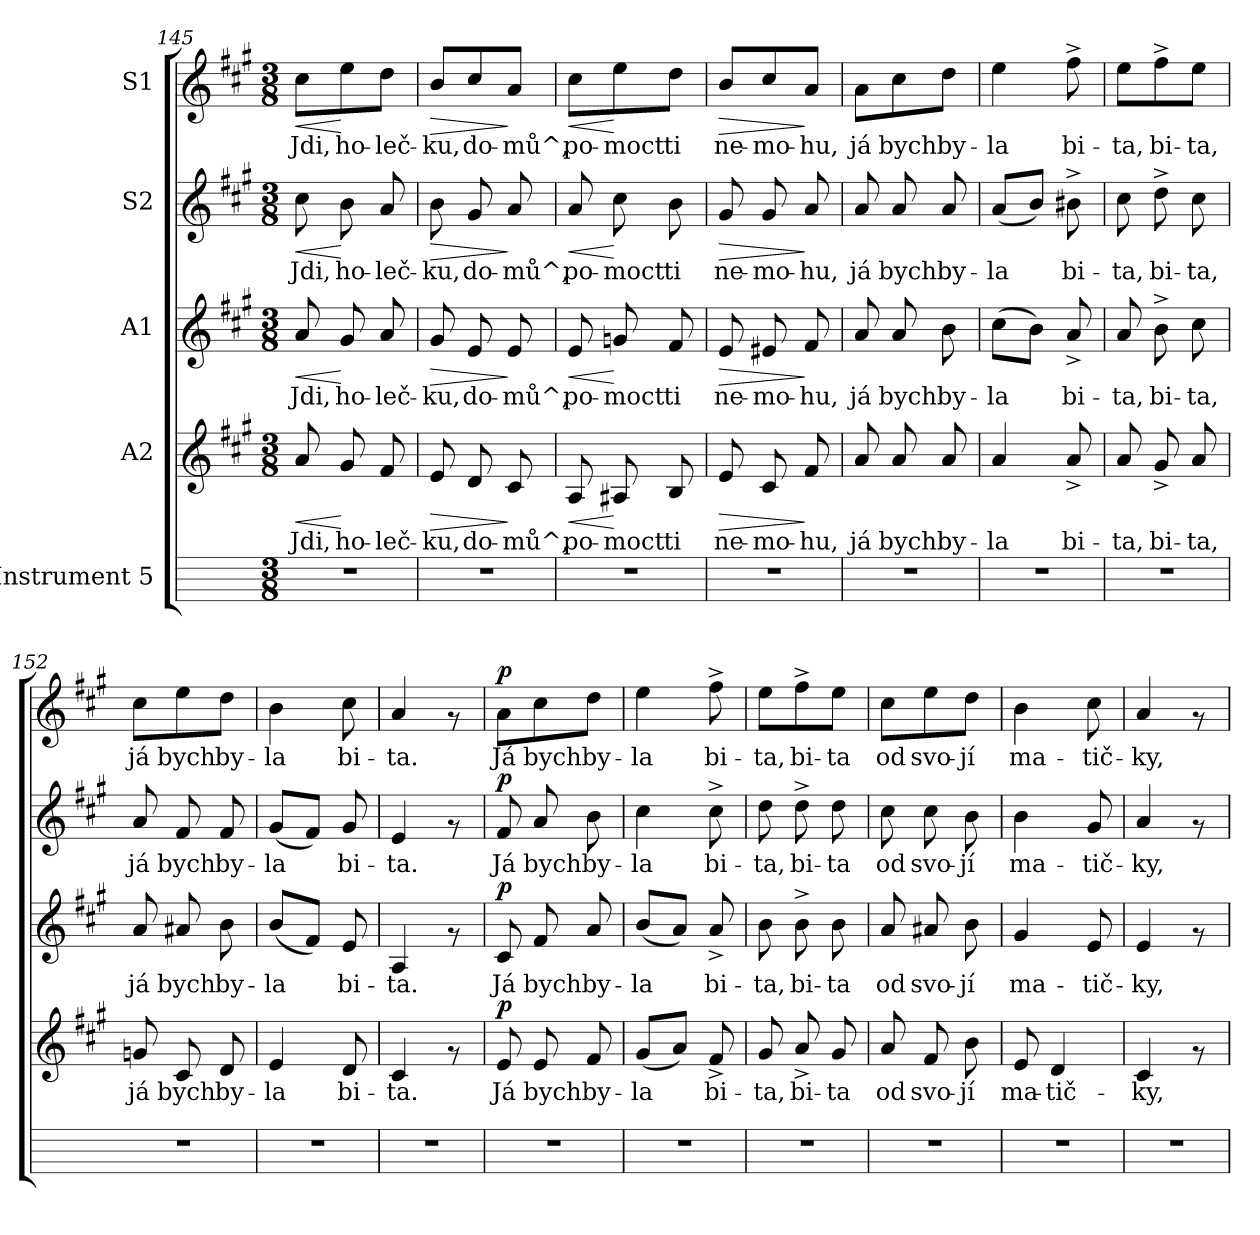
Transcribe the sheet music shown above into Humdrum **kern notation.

**kern	**kern	**text	**dynam	**kern	**text	**dynam	**kern	**text	**dynam	**kern	**text	**dynam
*part5	*part4	*part4	*part4	*part3	*part3	*part3	*part2	*part2	*part2	*part1	*part1	*part1
*staff5	*staff4	*staff4	*staff4	*staff3	*staff3	*staff3	*staff2	*staff2	*staff2	*staff1	*staff1	*staff1
*I"Instrument 5	*I"A2	*	*	*I"A1	*	*	*I"S2	*	*	*I"S1	*	*
!!LO:PB:g=z
*	*clefG2	*	*	*clefG2	*	*	*clefG2	*	*	*clefG2	*	*
*k[]	*k[f#c#g#]	*	*	*k[f#c#g#]	*	*	*k[f#c#g#]	*	*	*k[f#c#g#]	*	*
*C:	*A:	*	*	*A:	*	*	*A:	*	*	*A:	*	*
*M3/8	*M3/8	*	*	*M3/8	*	*	*M3/8	*	*	*M3/8	*	*
=145	=145	=145	=145	=145	=145	=145	=145	=145	=145	=145	=145	=145
!	!	!LO:LY:b:cj	!LO:HP:b	!	!LO:LY:b:cj	!LO:HP:b	!	!LO:LY:b:cj	!LO:HP:b	!	!LO:LY:b:cj	!LO:HP:b
4.r	8a/	Jdi,	<	8a/	Jdi,	<	8cc#\	Jdi,	<	8cc#\L	Jdi,	<
!	!	!LO:LY:b:cj	!	!	!LO:LY:b:cj	!	!	!LO:LY:b:cj	!	!	!LO:LY:b:cj	!
.	8g#/	ho-	[	8g#/	ho-	[	8b\	ho-	[	8ee\	ho-	[
!	!	!LO:LY:b:cj	!	!	!LO:LY:b:cj	!	!	!LO:LY:b:cj	!	!	!LO:LY:b:cj	!
.	8f#/	-leč-	.	8a/	-leč-	.	8a/	-leč-	.	8dd\J	-leč-	.
=146	=146	=146	=146	=146	=146	=146	=146	=146	=146	=146	=146	=146
!	!	!LO:LY:b:cj	!LO:HP:b	!	!LO:LY:b:cj	!LO:HP:b	!	!LO:LY:b:cj	!LO:HP:b	!	!LO:LY:b:cj	!LO:HP:b
4.r	8e/	-ku,	>	8g#/	-ku,	>	8b\	-ku,	>	8b/L	-ku,	>
!	!	!LO:LY:b:cj	!	!	!LO:LY:b:cj	!	!	!LO:LY:b:cj	!	!	!LO:LY:b:cj	!
.	8d/	do-	.	8e/	do-	.	8g#/	do-	.	8cc#/	do-	.
!	!	!LO:LY:b:cj	!	!	!LO:LY:b:cj	!	!	!LO:LY:b:cj	!	!	!LO:LY:b:cj	!
.	8c#/	-mů^,	]	8e/	-mů^,	]	8a/	-mů^,	]	8a/J	-mů^,	]
=147	=147	=147	=147	=147	=147	=147	=147	=147	=147	=147	=147	=147
!	!	!LO:LY:b:cj	!LO:HP:b	!	!LO:LY:b:cj	!LO:HP:b	!	!LO:LY:b:cj	!LO:HP:b	!	!LO:LY:b:cj	!LO:HP:b
4.r	8A/	po-	<	8e/	po-	<	8a/	po-	<	8cc#\L	po-	<
!	!	!LO:LY:b:cj	!	!	!LO:LY:b:cj	!	!	!LO:LY:b:cj	!	!	!LO:LY:b:cj	!
.	8A#X/	-moct	[	8gn/	-moct	[	8cc#\	-moct	[	8ee\	-moct	[
!	!	!LO:LY:b:cj	!	!	!LO:LY:b:cj	!	!	!LO:LY:b:cj	!	!	!LO:LY:b:cj	!
.	8B/	ti	.	8f#/	ti	.	8b\	ti	.	8dd\J	ti	.
=148	=148	=148	=148	=148	=148	=148	=148	=148	=148	=148	=148	=148
!	!	!LO:LY:b:cj	!LO:HP:b	!	!LO:LY:b:cj	!LO:HP:b	!	!LO:LY:b:cj	!LO:HP:b	!	!LO:LY:b:cj	!LO:HP:b
4.r	8e/	ne-	>	8e/	ne-	>	8g#/	ne-	>	8b/L	ne-	>
!	!	!LO:LY:b:cj	!	!	!LO:LY:b:cj	!	!	!LO:LY:b:cj	!	!	!LO:LY:b:cj	!
.	8c#/	-mo-	.	8e#X/	-mo-	.	8g#/	-mo-	.	8cc#/	-mo-	.
!	!	!LO:LY:b:cj	!	!	!LO:LY:b:cj	!	!	!LO:LY:b:cj	!	!	!LO:LY:b:cj	!
.	8f#/	-hu,	]	8f#/	-hu,	]	8a/	-hu,	]	8a/J	-hu,	]
=149	=149	=149	=149	=149	=149	=149	=149	=149	=149	=149	=149	=149
!	!	!LO:LY:b:cj	!	!	!LO:LY:b:cj	!	!	!LO:LY:b:cj	!	!	!LO:LY:b:cj	!
4.r	8a/	já	.	8a/	já	.	8a/	já	.	8a\L	já	.
!	!	!LO:LY:b:cj	!	!	!LO:LY:b:cj	!	!	!LO:LY:b:cj	!	!	!LO:LY:b:cj	!
.	8a/	bych	.	8a/	bych	.	8a/	bych	.	8cc#\	bych	.
!	!	!LO:LY:b:cj	!	!	!LO:LY:b:cj	!	!	!LO:LY:b:cj	!	!	!LO:LY:b:cj	!
.	8a/	by-	.	8b\	by-	.	8a/	by-	.	8dd\J	by-	.
=150	=150	=150	=150	=150	=150	=150	=150	=150	=150	=150	=150	=150
!	!	!LO:LY:b:cj	!	!	!LO:LY:b:cj	!	!	!LO:LY:b:cj	!	!	!LO:LY:b:cj	!
4.r	4a/	-la	.	(>8cc#\L	-la	.	(<8a/L	-la	.	4ee\	-la	.
!	!	!	!	!	!LO:LY:b:cj	!	!	!LO:LY:b:cj	!	!	!	!
.	.	.	.	8b\J)	.	.	8b/J)	.	.	.	.	.
!	!	!LO:LY:b:cj	!	!	!LO:LY:b:cj	!	!	!LO:LY:b:cj	!	!	!LO:LY:b:cj	!
.	8a^>/	bi-	.	8a^>/	bi-	.	8b#X^>\	bi-	.	8ff#^>\	bi-	.
!!LO:LB:g=z
=151	=151	=151	=151	=151	=151	=151	=151	=151	=151	=151	=151	=151
!	!	!LO:LY:b:cj	!	!	!LO:LY:b:cj	!	!	!LO:LY:b:cj	!	!	!LO:LY:b:cj	!
4.r	8a/	-ta,	.	8a/	-ta,	.	8cc#\	-ta,	.	8ee\L	-ta,	.
!	!	!LO:LY:b:cj	!	!	!LO:LY:b:cj	!	!	!LO:LY:b:cj	!	!	!LO:LY:b:cj	!
.	8g#^>/	bi-	.	8b^>\	bi-	.	8dd^>\	bi-	.	8ff#^>\	bi-	.
!	!	!LO:LY:b:cj	!	!	!LO:LY:b:cj	!	!	!LO:LY:b:cj	!	!	!LO:LY:b:cj	!
.	8a/	-ta,	.	8cc#\	-ta,	.	8cc#\	-ta,	.	8ee\J	-ta,	.
=152	=152	=152	=152	=152	=152	=152	=152	=152	=152	=152	=152	=152
!	!	!LO:LY:b:cj	!	!	!LO:LY:b:cj	!	!	!LO:LY:b:cj	!	!	!LO:LY:b:cj	!
4.r	8gn/	já	.	8a/	já	.	8a/	já	.	8cc#\L	já	.
!	!	!LO:LY:b:cj	!	!	!LO:LY:b:cj	!	!	!LO:LY:b:cj	!	!	!LO:LY:b:cj	!
.	8c#/	bych	.	8a#X/	bych	.	8f#/	bych	.	8ee\	bych	.
!	!	!LO:LY:b:cj	!	!	!LO:LY:b:cj	!	!	!LO:LY:b:cj	!	!	!LO:LY:b:cj	!
.	8d/	by-	.	8b\	by-	.	8f#/	by-	.	8dd\J	by-	.
=153	=153	=153	=153	=153	=153	=153	=153	=153	=153	=153	=153	=153
!	!	!LO:LY:b:cj	!	!	!LO:LY:b:cj	!	!	!LO:LY:b:cj	!	!	!LO:LY:b:cj	!
4.r	4e/	-la	.	(<8b/L	-la	.	(<8g#/L	-la	.	4b\	-la	.
!	!	!	!	!	!LO:LY:b:cj	!	!	!LO:LY:b:cj	!	!	!	!
.	.	.	.	8f#/J)	.	.	8f#/J)	.	.	.	.	.
!	!	!LO:LY:b:cj	!	!	!LO:LY:b:cj	!	!	!LO:LY:b:cj	!	!	!LO:LY:b:cj	!
.	8d/	bi-	.	8e/	bi-	.	8g#/	bi-	.	8cc#\	bi-	.
=154	=154	=154	=154	=154	=154	=154	=154	=154	=154	=154	=154	=154
!	!	!LO:LY:b:cj	!	!	!LO:LY:b:cj	!	!	!LO:LY:b:cj	!	!	!LO:LY:b:cj	!
4.r	4c#/	-ta.	.	4A/	-ta.	.	4e/	-ta.	.	4a/	-ta.	.
.	8rf	.	.	8rf	.	.	8rf	.	.	8rf	.	.
=155	=155	=155	=155	=155	=155	=155	=155	=155	=155	=155	=155	=155
!	!	!LO:LY:b:cj	!LO:DY:a	!	!LO:LY:b:cj	!LO:DY:a	!	!LO:LY:b:cj	!LO:DY:a	!	!LO:LY:b:cj	!LO:DY:a
4.r	8e/	Já	p	8c#/	Já	p	8f#/	Já	p	8a\L	Já	p
!	!	!LO:LY:b:cj	!	!	!LO:LY:b:cj	!	!	!LO:LY:b:cj	!	!	!LO:LY:b:cj	!
.	8e/	bych	.	8f#/	bych	.	8a/	bych	.	8cc#\	bych	.
!	!	!LO:LY:b:cj	!	!	!LO:LY:b:cj	!	!	!LO:LY:b:cj	!	!	!LO:LY:b:cj	!
.	8f#/	by-	.	8a/	by-	.	8b\	by-	.	8dd\J	by-	.
=156	=156	=156	=156	=156	=156	=156	=156	=156	=156	=156	=156	=156
!	!	!LO:LY:b:cj	!	!	!LO:LY:b:cj	!	!	!LO:LY:b:cj	!	!	!LO:LY:b:cj	!
4.r	(<8g#/L	-la	.	(<8b/L	-la	.	4cc#\	-la	.	4ee\	-la	.
!	!	!LO:LY:b:cj	!	!	!LO:LY:b:cj	!	!	!	!	!	!	!
.	8a/J)	.	.	8a/J)	.	.	.	.	.	.	.	.
!	!	!LO:LY:b:cj	!	!	!LO:LY:b:cj	!	!	!LO:LY:b:cj	!	!	!LO:LY:b:cj	!
.	8f#^>/	bi-	.	8a^>/	bi-	.	8cc#^>\	bi-	.	8ff#^>\	bi-	.
!!LO:PB:g=z
=157	=157	=157	=157	=157	=157	=157	=157	=157	=157	=157	=157	=157
!	!	!LO:LY:b:cj	!	!	!LO:LY:b:cj	!	!	!LO:LY:b:cj	!	!	!LO:LY:b:cj	!
4.r	8g#/	-ta,	.	8b\	-ta,	.	8dd\	-ta,	.	8ee\L	-ta,	.
!	!	!LO:LY:b:cj	!	!	!LO:LY:b:cj	!	!	!LO:LY:b:cj	!	!	!LO:LY:b:cj	!
.	8a^>/	bi-	.	8b^>\	bi-	.	8dd^>\	bi-	.	8ff#^>\	bi-	.
!	!	!LO:LY:b:cj	!	!	!LO:LY:b:cj	!	!	!LO:LY:b:cj	!	!	!LO:LY:b:cj	!
.	8g#/	-ta	.	8b\	-ta	.	8dd\	-ta	.	8ee\J	-ta	.
=158	=158	=158	=158	=158	=158	=158	=158	=158	=158	=158	=158	=158
!	!	!LO:LY:b:cj	!	!	!LO:LY:b:cj	!	!	!LO:LY:b:cj	!	!	!LO:LY:b:cj	!
4.r	8a/	od	.	8a/	od	.	8cc#\	od	.	8cc#\L	od	.
!	!	!LO:LY:b:cj	!	!	!LO:LY:b:cj	!	!	!LO:LY:b:cj	!	!	!LO:LY:b:cj	!
.	8f#/	svo-	.	8a#X/	svo-	.	8cc#\	svo-	.	8ee\	svo-	.
!	!	!LO:LY:b:cj	!	!	!LO:LY:b:cj	!	!	!LO:LY:b:cj	!	!	!LO:LY:b:cj	!
.	8b\	-jí	.	8b\	-jí	.	8b\	-jí	.	8dd\J	-jí	.
=159	=159	=159	=159	=159	=159	=159	=159	=159	=159	=159	=159	=159
!	!	!LO:LY:b:cj	!	!	!LO:LY:b:cj	!	!	!LO:LY:b:cj	!	!	!LO:LY:b:cj	!
4.r	8e/	ma-	.	4g#/	ma-	.	4b\	ma-	.	4b\	ma-	.
!	!	!LO:LY:b:cj	!	!	!	!	!	!	!	!	!	!
.	4d/	-tič-	.	.	.	.	.	.	.	.	.	.
!	!	!	!	!	!LO:LY:b:cj	!	!	!LO:LY:b:cj	!	!	!LO:LY:b:cj	!
.	.	.	.	8e/	-tič-	.	8g#/	-tič-	.	8cc#\	-tič-	.
=160	=160	=160	=160	=160	=160	=160	=160	=160	=160	=160	=160	=160
!	!	!LO:LY:b:cj	!	!	!LO:LY:b:cj	!	!	!LO:LY:b:cj	!	!	!LO:LY:b:cj	!
4.r	4c#/	-ky,	.	4e/	-ky,	.	4a/	-ky,	.	4a/	-ky,	.
.	8rf	.	.	8rf	.	.	8rf	.	.	8rf	.	.
=	=	=	=	=	=	=	=	=	=	=	=	=
*-	*-	*-	*-	*-	*-	*-	*-	*-	*-	*-	*-	*-
